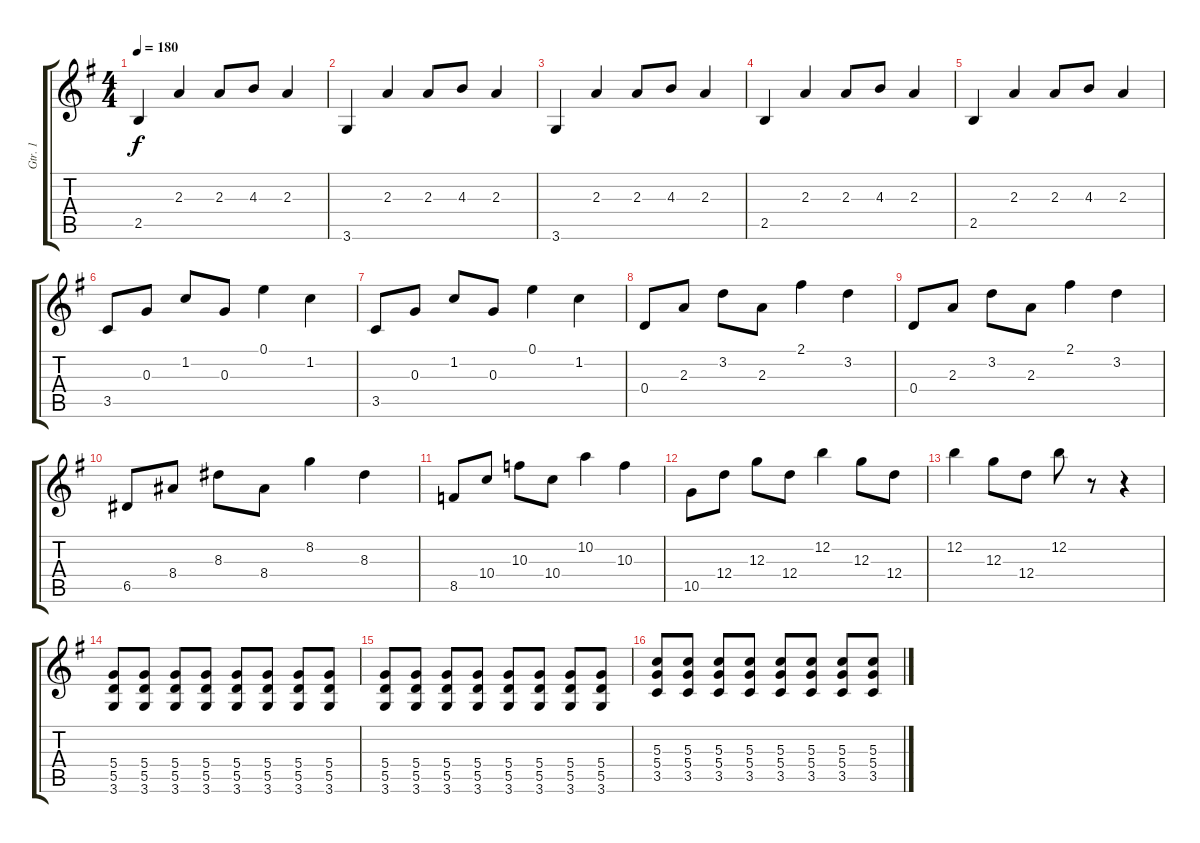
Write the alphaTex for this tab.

\track ("Gtr. 1" "Gtr. 1") {instrument overdrivenguitar}
\staff {score tabs}
\tuning (E4 B3 G3 D3 A2 E2) {hide}
\ts (4 4)
\tempo 180
\clef g2
\ks g
2.5.4{dy f} 2.3.4 2.3.8 4.3.8 2.3.4 |
3.6.4 2.3.4 2.3.8 4.3.8 2.3.4 |
3.6.4 2.3.4 2.3.8 4.3.8 2.3.4 |
2.5.4 2.3.4 2.3.8 4.3.8 2.3.4 |
2.5.4 2.3.4 2.3.8 4.3.8 2.3.4 |
3.5.8 0.3.8 1.2.8 0.3.8 0.1.4 1.2.4 |
3.5.8 0.3.8 1.2.8 0.3.8 0.1.4 1.2.4 |
0.4.8 2.3.8 3.2.8 2.3.8 2.1.4 3.2.4 |
0.4.8 2.3.8 3.2.8 2.3.8 2.1.4 3.2.4 |
6.5.8 8.4.8 8.3.8 8.4.8 8.2.4 8.3.4 |
8.5.8 10.4.8 10.3.8 10.4.8 10.2.4 10.3.4 |
10.5.8 12.4.8 12.3.8 12.4.8 12.2.4 12.3.8 12.4.8 |
12.2.4 12.3.8 12.4.8 12.2.8 r.8 r.4 |
(5.4 5.5 3.6).8{instrument overdrivenguitar} (5.4 5.5 3.6).8 (5.4 5.5 3.6).8 (5.4 5.5 3.6).8 (5.4 5.5 3.6).8 (5.4 5.5 3.6).8 (5.4 5.5 3.6).8 (5.4 5.5 3.6).8 |
(5.4 5.5 3.6).8 (5.4 5.5 3.6).8 (5.4 5.5 3.6).8 (5.4 5.5 3.6).8 (5.4 5.5 3.6).8 (5.4 5.5 3.6).8 (5.4 5.5 3.6).8 (5.4 5.5 3.6).8 |
(5.3 5.4 3.5).8 (5.3 5.4 3.5).8 (5.3 5.4 3.5).8 (5.3 5.4 3.5).8 (5.3 5.4 3.5).8 (5.3 5.4 3.5).8 (5.3 5.4 3.5).8 (5.3 5.4 3.5).8
